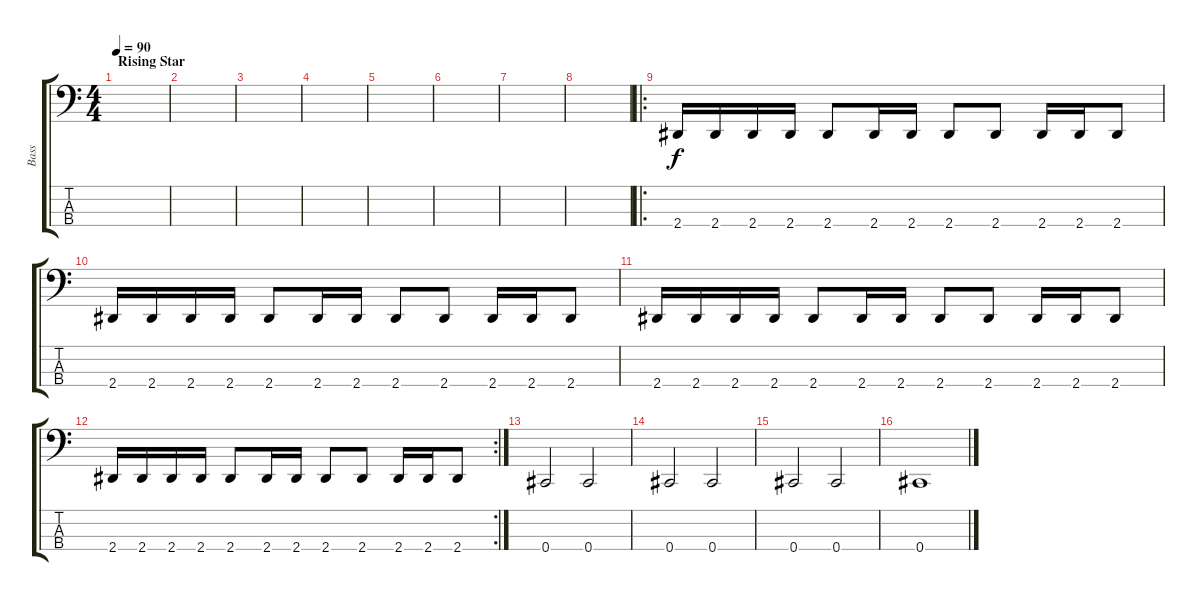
\track ("Bass" "Bass") {instrument electricbasspick}
\staff {score tabs}
\tuning (Gb2 Db2 Ab1 Db1) {hide}
\ts (4 4)
\section ("" "Rising Star")
\tempo 90
\clef f4
\ks c
|
|
|
|
|
|
|
|
\ro
2.4.16 2.4.16 2.4.16 2.4.16 2.4.8 2.4.16 2.4.16 2.4.8 2.4.8 2.4.16 2.4.16 2.4.8 |
2.4.16 2.4.16 2.4.16 2.4.16 2.4.8 2.4.16 2.4.16 2.4.8 2.4.8 2.4.16 2.4.16 2.4.8 |
2.4.16 2.4.16 2.4.16 2.4.16 2.4.8 2.4.16 2.4.16 2.4.8 2.4.8 2.4.16 2.4.16 2.4.8 |
\rc 2
2.4.16 2.4.16 2.4.16 2.4.16 2.4.8 2.4.16 2.4.16 2.4.8 2.4.8 2.4.16 2.4.16 2.4.8 |
0.4.2 0.4.2 |
0.4.2 0.4.2 |
0.4.2 0.4.2 |
0.4.1
